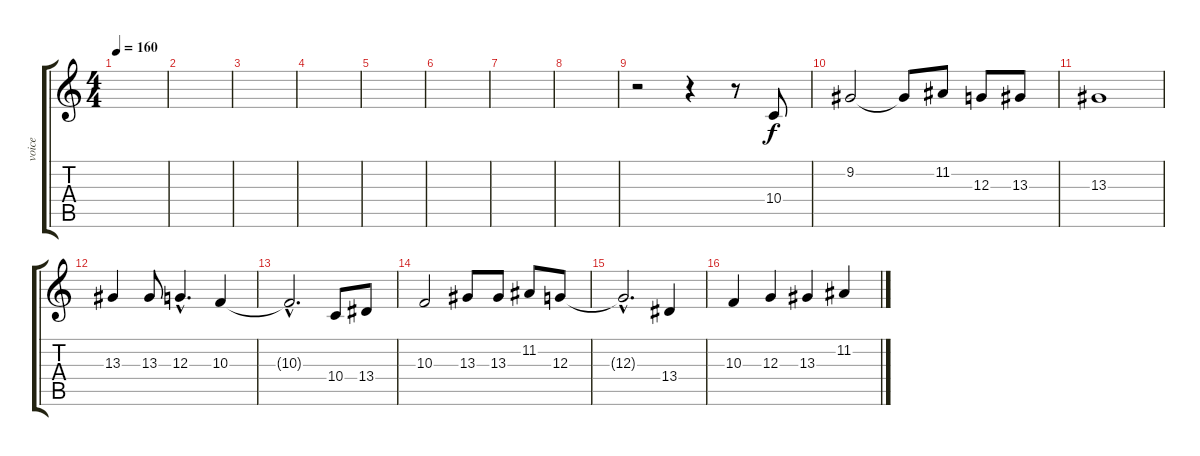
\track ("voice" "voice") {instrument sopranosax}
\staff {score tabs}
\tuning (E4 B3 G3 D3 A2 E2) {hide}
\ts (4 4)
\tempo 160
\clef g2
\ks c
|
|
|
|
|
|
|
|
r.2 r.4 r.8 10.4.8 |
9.2.2 9.2{t}.8 11.2.8 12.3.8 13.3.8 |
13.3.1 |
13.3.4 13.3.8 12.3{hac}.4{d} 10.3.4 |
10.3{hac t}.2{d} 10.4.8 13.4.8 |
10.3.2 13.3.8 13.3.8 11.2.8 12.3.8 |
12.3{hac t}.2{d} 13.4.4 |
10.3.4 12.3.4 13.3.4 11.2.4
